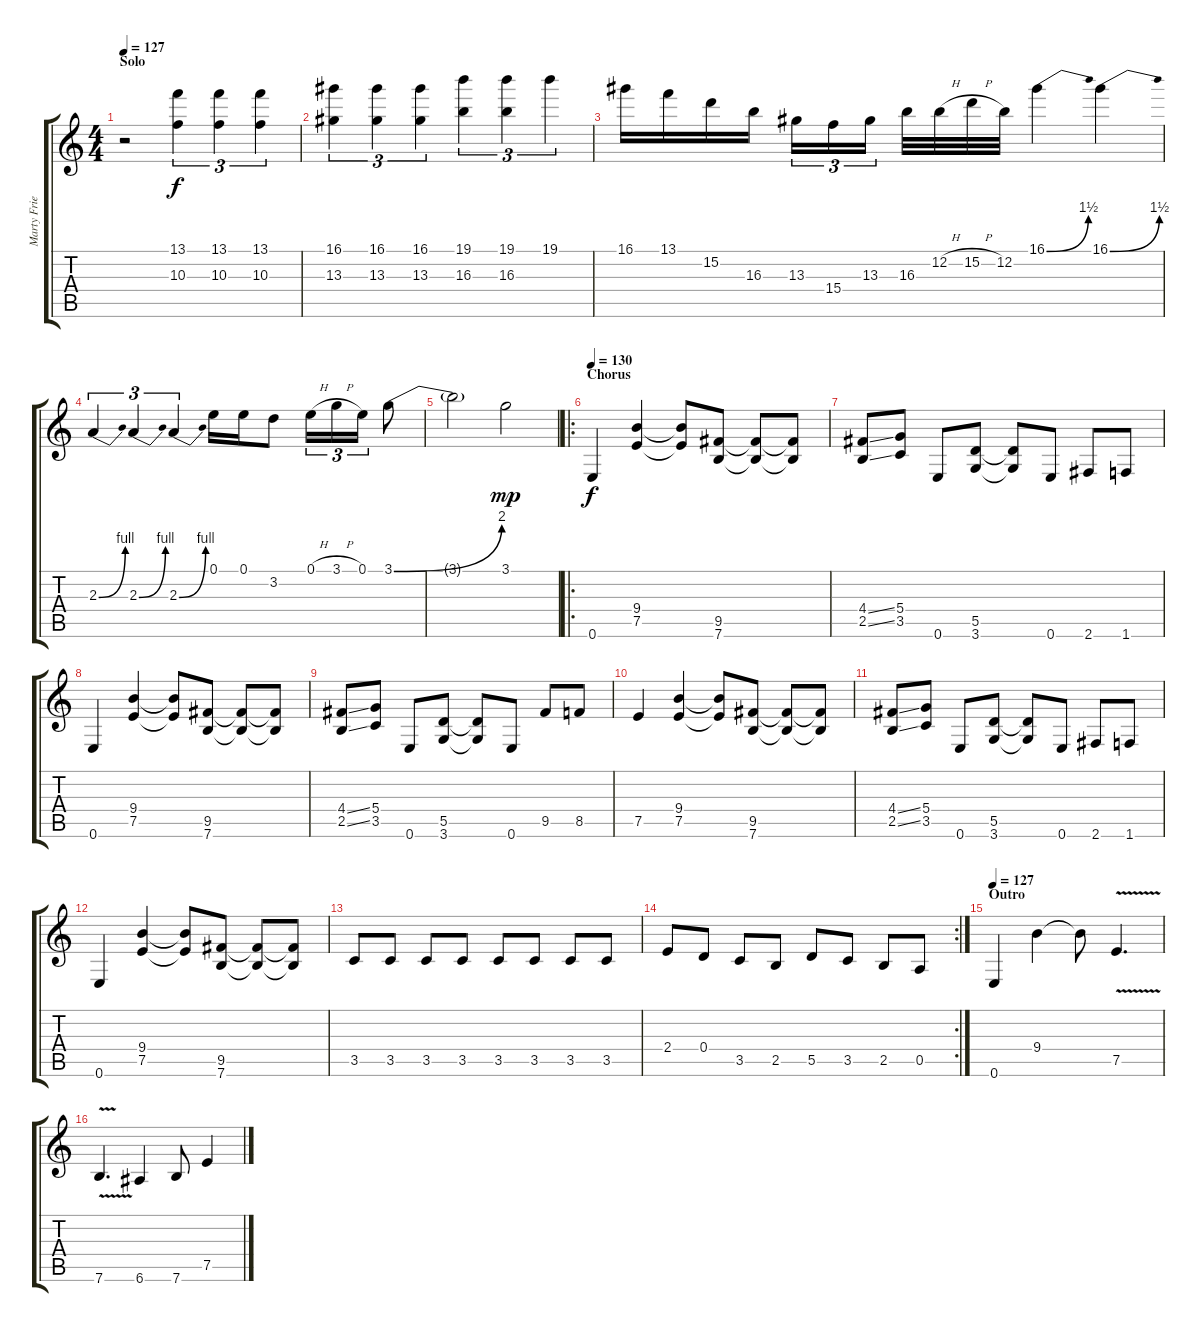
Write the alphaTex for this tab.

\track ("Marty Friedman (Lead)" "Marty Frie") {instrument distortionguitar}
\staff {score tabs}
\tuning (E4 B3 G3 D3 A2 E2) {hide}
\ts (4 4)
\section ("" "Solo")
\tempo 127
\clef g2
\ks c
r.2{dy f} (13.1 10.3).4{tu (3 2) volume 13} (13.1 10.3).4{tu (3 2)} (13.1 10.3).4{tu (3 2)} |
(16.1 13.3).4{tu (3 2)} (16.1 13.3).4{tu (3 2)} (16.1 13.3).4{tu (3 2)} (19.1 16.3).4{tu (3 2)} (19.1 16.3).4{tu (3 2)} 19.1.4{tu (3 2)} |
16.1.16 13.1.16 15.2.16 16.3.16 13.3.16{tu (3 2)} 15.4.16{tu (3 2)} 13.3.16{tu (3 2)} 16.3.32 12.2{h}.32 15.2{h}.32 12.2.32 16.1{be (bend 0 0 60 6)}.4 16.1{be (bend 0 0 60 6)}.4 |
2.3{be (bend 0 0 60 4)}.4{tu (3 2)} 2.3{be (bend 0 0 60 4)}.4{tu (3 2)} 2.3{be (bend 0 0 60 4)}.4{tu (3 2)} 0.1.16 0.1.16 3.2.8 0.1{h}.16{tu (3 2)} 3.1{h}.16{tu (3 2)} 0.1.16{tu (3 2)} 3.1{be (bend 0 0 60 8)}.8 |
3.1{t}.2 3.1.2{dy mp} |
\ro
\section ("" "Chorus")
\tempo 130
0.6.4{dy f volume 11} (9.4 7.5).4 (9.4{t} 7.5{t}).8 (9.5 7.6).8 (9.5{t} 7.6{t}).8 (9.5{t} 7.6{t}).8 |
(4.4{ss} 2.5{ss}).8 (5.4 3.5).8 0.6.8 (5.5 3.6).8 (5.5{t} 3.6{t}).8 0.6.8 2.6.8 1.6.8 |
0.6.4 (9.4 7.5).4 (9.4{t} 7.5{t}).8 (9.5 7.6).8 (9.5{t} 7.6{t}).8 (9.5{t} 7.6{t}).8 |
(4.4{ss} 2.5{ss}).8 (5.4 3.5).8 0.6.8 (5.5 3.6).8 (5.5{t} 3.6{t}).8 0.6.8 9.5.8 8.5.8 |
7.5.4 (9.4 7.5).4 (9.4{t} 7.5{t}).8 (9.5 7.6).8 (9.5{t} 7.6{t}).8 (9.5{t} 7.6{t}).8 |
(4.4{ss} 2.5{ss}).8 (5.4 3.5).8 0.6.8 (5.5 3.6).8 (5.5{t} 3.6{t}).8 0.6.8 2.6.8 1.6.8 |
0.6.4 (9.4 7.5).4 (9.4{t} 7.5{t}).8 (9.5 7.6).8 (9.5{t} 7.6{t}).8 (9.5{t} 7.6{t}).8 |
3.5.8 3.5.8 3.5.8 3.5.8 3.5.8 3.5.8 3.5.8 3.5.8 |
\rc 2
2.4.8 0.4.8 3.5.8 2.5.8 5.5.8 3.5.8 2.5.8 0.5.8 |
\section ("" "Outro")
\tempo 127
0.6.4{volume 13} 9.4.4 9.4{t}.8 7.5{v}.4{d} |
7.6{v}.4{d} 6.6.4 7.6.8 7.5.4
